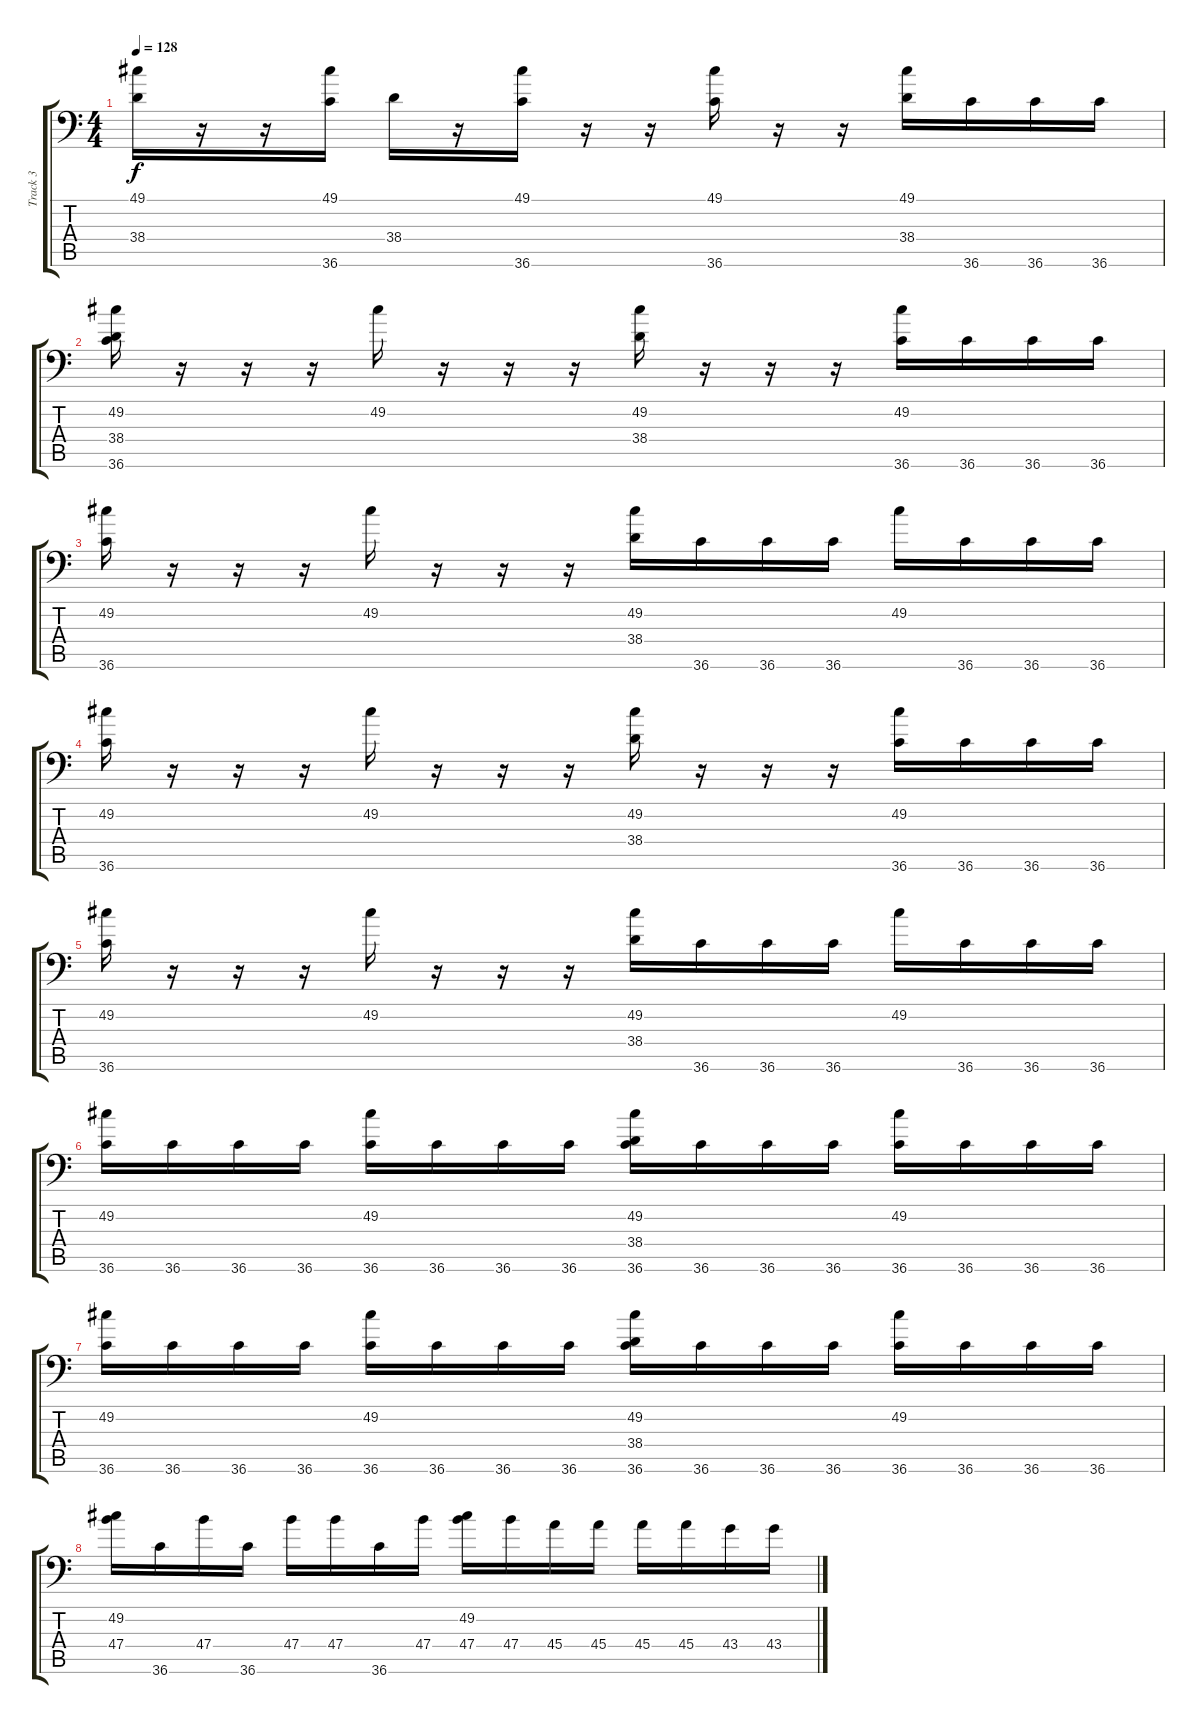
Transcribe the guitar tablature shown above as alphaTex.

\track ("Track 3" "Track 3") {instrument acousticgrandpiano}
\staff {score tabs}
\tuning (C-1 C-1 C-1 C-1 C-1 C-1) {hide}
\ts (4 4)
\tempo 128
\clef f4
\ks c
(49.1 38.4).16{dy f} r.16 r.16 (49.1 36.6).16 38.4.16 r.16 (49.1 36.6).16 r.16 r.16 (49.1 36.6).16 r.16 r.16 (49.1 38.4).16 36.6.16 36.6.16 36.6.16 |
(49.2 38.4 36.6).16 r.16 r.16 r.16 49.2.16 r.16 r.16 r.16 (49.2 38.4).16 r.16 r.16 r.16 (49.2 36.6).16 36.6.16 36.6.16 36.6.16 |
(49.2 36.6).16 r.16 r.16 r.16 49.2.16 r.16 r.16 r.16 (49.2 38.4).16 36.6.16 36.6.16 36.6.16 49.2.16 36.6.16 36.6.16 36.6.16 |
(49.2 36.6).16 r.16 r.16 r.16 49.2.16 r.16 r.16 r.16 (49.2 38.4).16 r.16 r.16 r.16 (49.2 36.6).16 36.6.16 36.6.16 36.6.16 |
(49.2 36.6).16 r.16 r.16 r.16 49.2.16 r.16 r.16 r.16 (49.2 38.4).16 36.6.16 36.6.16 36.6.16 49.2.16 36.6.16 36.6.16 36.6.16 |
(49.2 36.6).16 36.6.16 36.6.16 36.6.16 (49.2 36.6).16 36.6.16 36.6.16 36.6.16 (49.2 38.4 36.6).16 36.6.16 36.6.16 36.6.16 (49.2 36.6).16 36.6.16 36.6.16 36.6.16 |
(49.2 36.6).16 36.6.16 36.6.16 36.6.16 (49.2 36.6).16 36.6.16 36.6.16 36.6.16 (49.2 38.4 36.6).16 36.6.16 36.6.16 36.6.16 (49.2 36.6).16 36.6.16 36.6.16 36.6.16 |
(49.2 47.4).16 36.6.16 47.4.16 36.6.16 47.4.16 47.4.16 36.6.16 47.4.16 (49.2 47.4).16 47.4.16 45.4.16 45.4.16 45.4.16 45.4.16 43.4.16 43.4.16
